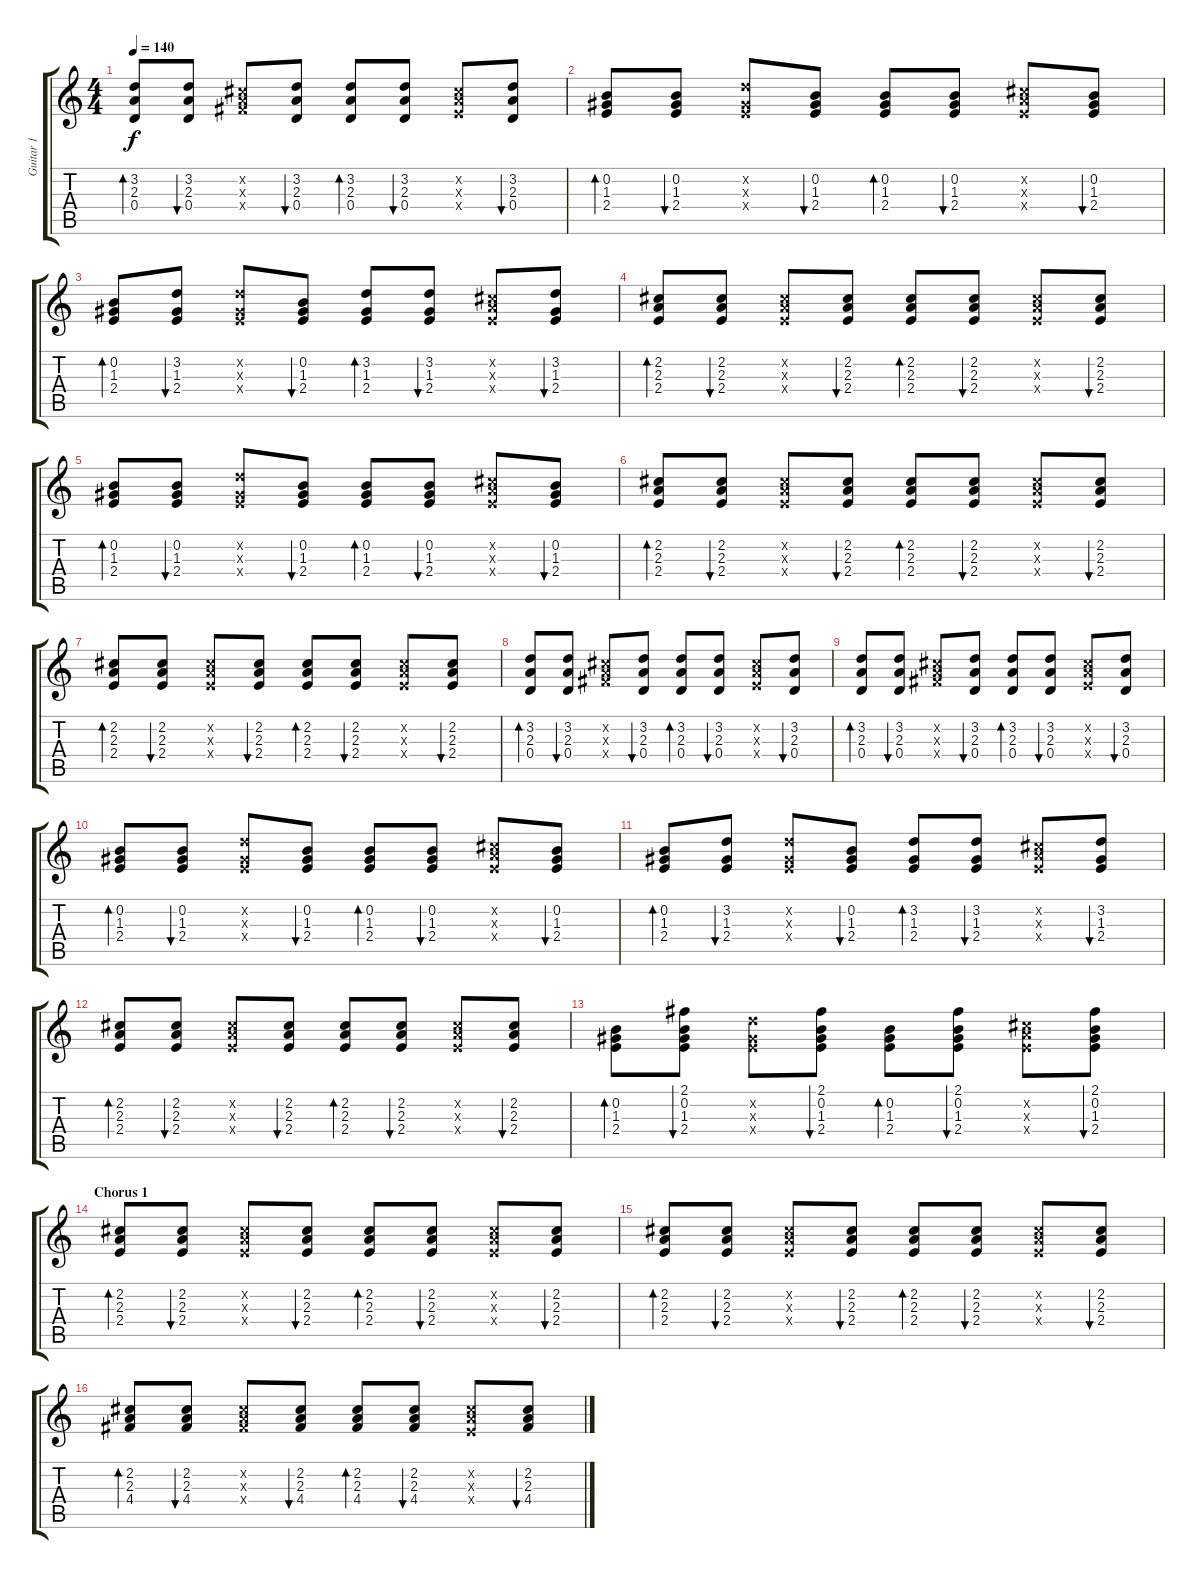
\track ("Guitar 1" "Guitar 1") {instrument acousticguitarsteel}
\staff {score tabs}
\tuning (E4 B3 G3 D3 A2 E2) {hide}
\ts (4 4)
\tempo 140
\clef g2
\ks c
(3.2 2.3 0.4).8{bd 60 dy f} (3.2 2.3 0.4).8{bu 60} (2.2{x} 2.3{x} 4.4{x}).8 (3.2 2.3 0.4).8{bu 60} (3.2 2.3 0.4).8{bd 60} (3.2 2.3 0.4).8{bu 60} (2.2{x} 2.3{x} 2.4{x}).8 (3.2 2.3 0.4).8{bu 60} |
(0.2 1.3 2.4).8{bd 60} (0.2 1.3 2.4).8{bu 60} (3.2{x} 1.3{x} 2.4{x}).8 (0.2 1.3 2.4).8{bu 60} (0.2 1.3 2.4).8{bd 60} (0.2 1.3 2.4).8{bu 60} (2.2{x} 2.3{x} 2.4{x}).8 (0.2 1.3 2.4).8{bu 60} |
(0.2 1.3 2.4).8{bd 60} (3.2 1.3 2.4).8{bu 60} (3.2{x} 1.3{x} 2.4{x}).8 (0.2 1.3 2.4).8{bu 60} (3.2 1.3 2.4).8{bd 60} (3.2 1.3 2.4).8{bu 60} (2.2{x} 2.3{x} 2.4{x}).8 (3.2 1.3 2.4).8{bu 60} |
(2.2 2.3 2.4).8{bd 60} (2.2 2.3 2.4).8{bu 60} (2.2{x} 2.3{x} 2.4{x}).8 (2.2 2.3 2.4).8{bu 60} (2.2 2.3 2.4).8{bd 60} (2.2 2.3 2.4).8{bu 60} (2.2{x} 2.3{x} 2.4{x}).8 (2.2 2.3 2.4).8{bu 60} |
(0.2 1.3 2.4).8{bd 60} (0.2 1.3 2.4).8{bu 60} (3.2{x} 1.3{x} 2.4{x}).8 (0.2 1.3 2.4).8{bu 60} (0.2 1.3 2.4).8{bd 60} (0.2 1.3 2.4).8{bu 60} (2.2{x} 2.3{x} 2.4{x}).8 (0.2 1.3 2.4).8{bu 60} |
(2.2 2.3 2.4).8{bd 60} (2.2 2.3 2.4).8{bu 60} (2.2{x} 2.3{x} 2.4{x}).8 (2.2 2.3 2.4).8{bu 60} (2.2 2.3 2.4).8{bd 60} (2.2 2.3 2.4).8{bu 60} (2.2{x} 2.3{x} 2.4{x}).8 (2.2 2.3 2.4).8{bu 60} |
(2.2 2.3 2.4).8{bd 60} (2.2 2.3 2.4).8{bu 60} (2.2{x} 2.3{x} 2.4{x}).8 (2.2 2.3 2.4).8{bu 60} (2.2 2.3 2.4).8{bd 60} (2.2 2.3 2.4).8{bu 60} (2.2{x} 2.3{x} 2.4{x}).8 (2.2 2.3 2.4).8{bu 60} |
(3.2 2.3 0.4).8{bd 60} (3.2 2.3 0.4).8{bu 60} (2.2{x} 2.3{x} 4.4{x}).8 (3.2 2.3 0.4).8{bu 60} (3.2 2.3 0.4).8{bd 60} (3.2 2.3 0.4).8{bu 60} (2.2{x} 2.3{x} 2.4{x}).8 (3.2 2.3 0.4).8{bu 60} |
(3.2 2.3 0.4).8{bd 60} (3.2 2.3 0.4).8{bu 60} (2.2{x} 2.3{x} 4.4{x}).8 (3.2 2.3 0.4).8{bu 60} (3.2 2.3 0.4).8{bd 60} (3.2 2.3 0.4).8{bu 60} (2.2{x} 2.3{x} 2.4{x}).8 (3.2 2.3 0.4).8{bu 60} |
(0.2 1.3 2.4).8{bd 60} (0.2 1.3 2.4).8{bu 60} (3.2{x} 1.3{x} 2.4{x}).8 (0.2 1.3 2.4).8{bu 60} (0.2 1.3 2.4).8{bd 60} (0.2 1.3 2.4).8{bu 60} (2.2{x} 2.3{x} 2.4{x}).8 (0.2 1.3 2.4).8{bu 60} |
(0.2 1.3 2.4).8{bd 60} (3.2 1.3 2.4).8{bu 60} (3.2{x} 1.3{x} 2.4{x}).8 (0.2 1.3 2.4).8{bu 60} (3.2 1.3 2.4).8{bd 60} (3.2 1.3 2.4).8{bu 60} (2.2{x} 2.3{x} 2.4{x}).8 (3.2 1.3 2.4).8{bu 60} |
(2.2 2.3 2.4).8{bd 60} (2.2 2.3 2.4).8{bu 60} (2.2{x} 2.3{x} 2.4{x}).8 (2.2 2.3 2.4).8{bu 60} (2.2 2.3 2.4).8{bd 60} (2.2 2.3 2.4).8{bu 60} (2.2{x} 2.3{x} 2.4{x}).8 (2.2 2.3 2.4).8{bu 60} |
(0.2 1.3 2.4).8{bd 60} (2.1 0.2 1.3 2.4).8{bu 60} (3.2{x} 1.3{x} 2.4{x}).8 (2.1 0.2 1.3 2.4).8{bu 60} (0.2 1.3 2.4).8{bd 60} (2.1 0.2 1.3 2.4).8{bu 60} (2.2{x} 2.3{x} 2.4{x}).8 (2.1 0.2 1.3 2.4).8{bu 60} |
\section ("" "Chorus 1")
(2.2 2.3 2.4).8{bd 60} (2.2 2.3 2.4).8{bu 60} (2.2{x} 2.3{x} 2.4{x}).8 (2.2 2.3 2.4).8{bu 60} (2.2 2.3 2.4).8{bd 60} (2.2 2.3 2.4).8{bu 60} (2.2{x} 2.3{x} 2.4{x}).8 (2.2 2.3 2.4).8{bu 60} |
(2.2 2.3 2.4).8{bd 60} (2.2 2.3 2.4).8{bu 60} (2.2{x} 2.3{x} 2.4{x}).8 (2.2 2.3 2.4).8{bu 60} (2.2 2.3 2.4).8{bd 60} (2.2 2.3 2.4).8{bu 60} (2.2{x} 2.3{x} 2.4{x}).8 (2.2 2.3 2.4).8{bu 60} |
(2.2 2.3 4.4).8{bd 60} (2.2 2.3 4.4).8{bu 60} (2.2{x} 2.3{x} 4.4{x}).8 (2.2 2.3 4.4).8{bu 60} (2.2 2.3 4.4).8{bd 60} (2.2 2.3 4.4).8{bu 60} (2.2{x} 2.3{x} 2.4{x}).8 (2.2 2.3 4.4).8{bu 60}
